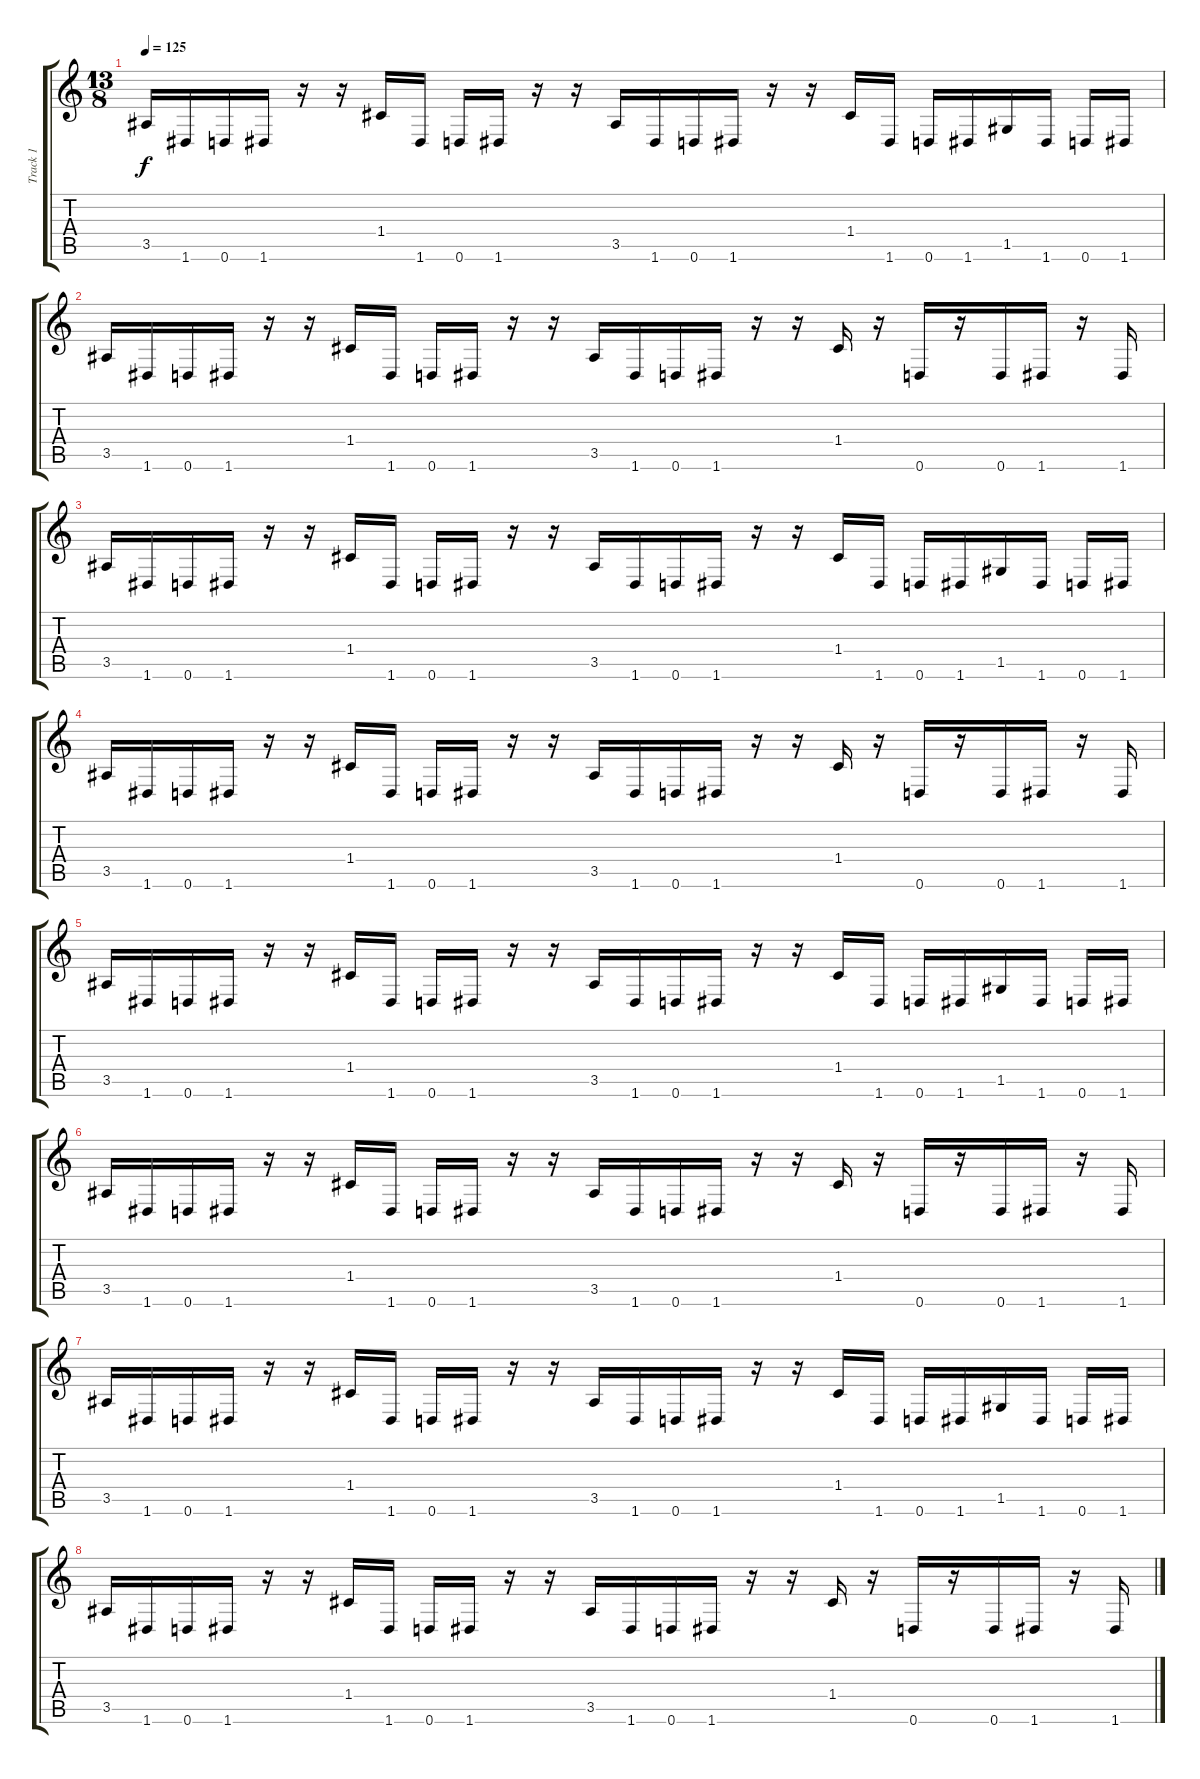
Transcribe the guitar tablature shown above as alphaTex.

\track ("Track 1" "Track 1") {instrument distortionguitar}
\staff {score tabs}
\tuning (D4 A3 F3 C3 G2 D2) {hide}
\ts (13 8)
\tempo 125
\clef g2
\ks c
3.5.16{dy f} 1.6.16 0.6.16 1.6.16 r.16 r.16 1.4.16 1.6.16 0.6.16 1.6.16 r.16 r.16 3.5.16 1.6.16 0.6.16 1.6.16 r.16 r.16 1.4.16 1.6.16 0.6.16 1.6.16 1.5.16 1.6.16 0.6.16 1.6.16 |
3.5.16 1.6.16 0.6.16 1.6.16 r.16 r.16 1.4.16 1.6.16 0.6.16 1.6.16 r.16 r.16 3.5.16 1.6.16 0.6.16 1.6.16 r.16 r.16 1.4.16 r.16 0.6.16 r.16 0.6.16 1.6.16 r.16 1.6.16 |
3.5.16 1.6.16 0.6.16 1.6.16 r.16 r.16 1.4.16 1.6.16 0.6.16 1.6.16 r.16 r.16 3.5.16 1.6.16 0.6.16 1.6.16 r.16 r.16 1.4.16 1.6.16 0.6.16 1.6.16 1.5.16 1.6.16 0.6.16 1.6.16 |
3.5.16 1.6.16 0.6.16 1.6.16 r.16 r.16 1.4.16 1.6.16 0.6.16 1.6.16 r.16 r.16 3.5.16 1.6.16 0.6.16 1.6.16 r.16 r.16 1.4.16 r.16 0.6.16 r.16 0.6.16 1.6.16 r.16 1.6.16 |
3.5.16 1.6.16 0.6.16 1.6.16 r.16 r.16 1.4.16 1.6.16 0.6.16 1.6.16 r.16 r.16 3.5.16 1.6.16 0.6.16 1.6.16 r.16 r.16 1.4.16 1.6.16 0.6.16 1.6.16 1.5.16 1.6.16 0.6.16 1.6.16 |
3.5.16 1.6.16 0.6.16 1.6.16 r.16 r.16 1.4.16 1.6.16 0.6.16 1.6.16 r.16 r.16 3.5.16 1.6.16 0.6.16 1.6.16 r.16 r.16 1.4.16 r.16 0.6.16 r.16 0.6.16 1.6.16 r.16 1.6.16 |
3.5.16 1.6.16 0.6.16 1.6.16 r.16 r.16 1.4.16 1.6.16 0.6.16 1.6.16 r.16 r.16 3.5.16 1.6.16 0.6.16 1.6.16 r.16 r.16 1.4.16 1.6.16 0.6.16 1.6.16 1.5.16 1.6.16 0.6.16 1.6.16 |
3.5.16 1.6.16 0.6.16 1.6.16 r.16 r.16 1.4.16 1.6.16 0.6.16 1.6.16 r.16 r.16 3.5.16 1.6.16 0.6.16 1.6.16 r.16 r.16 1.4.16 r.16 0.6.16 r.16 0.6.16 1.6.16 r.16 1.6.16
